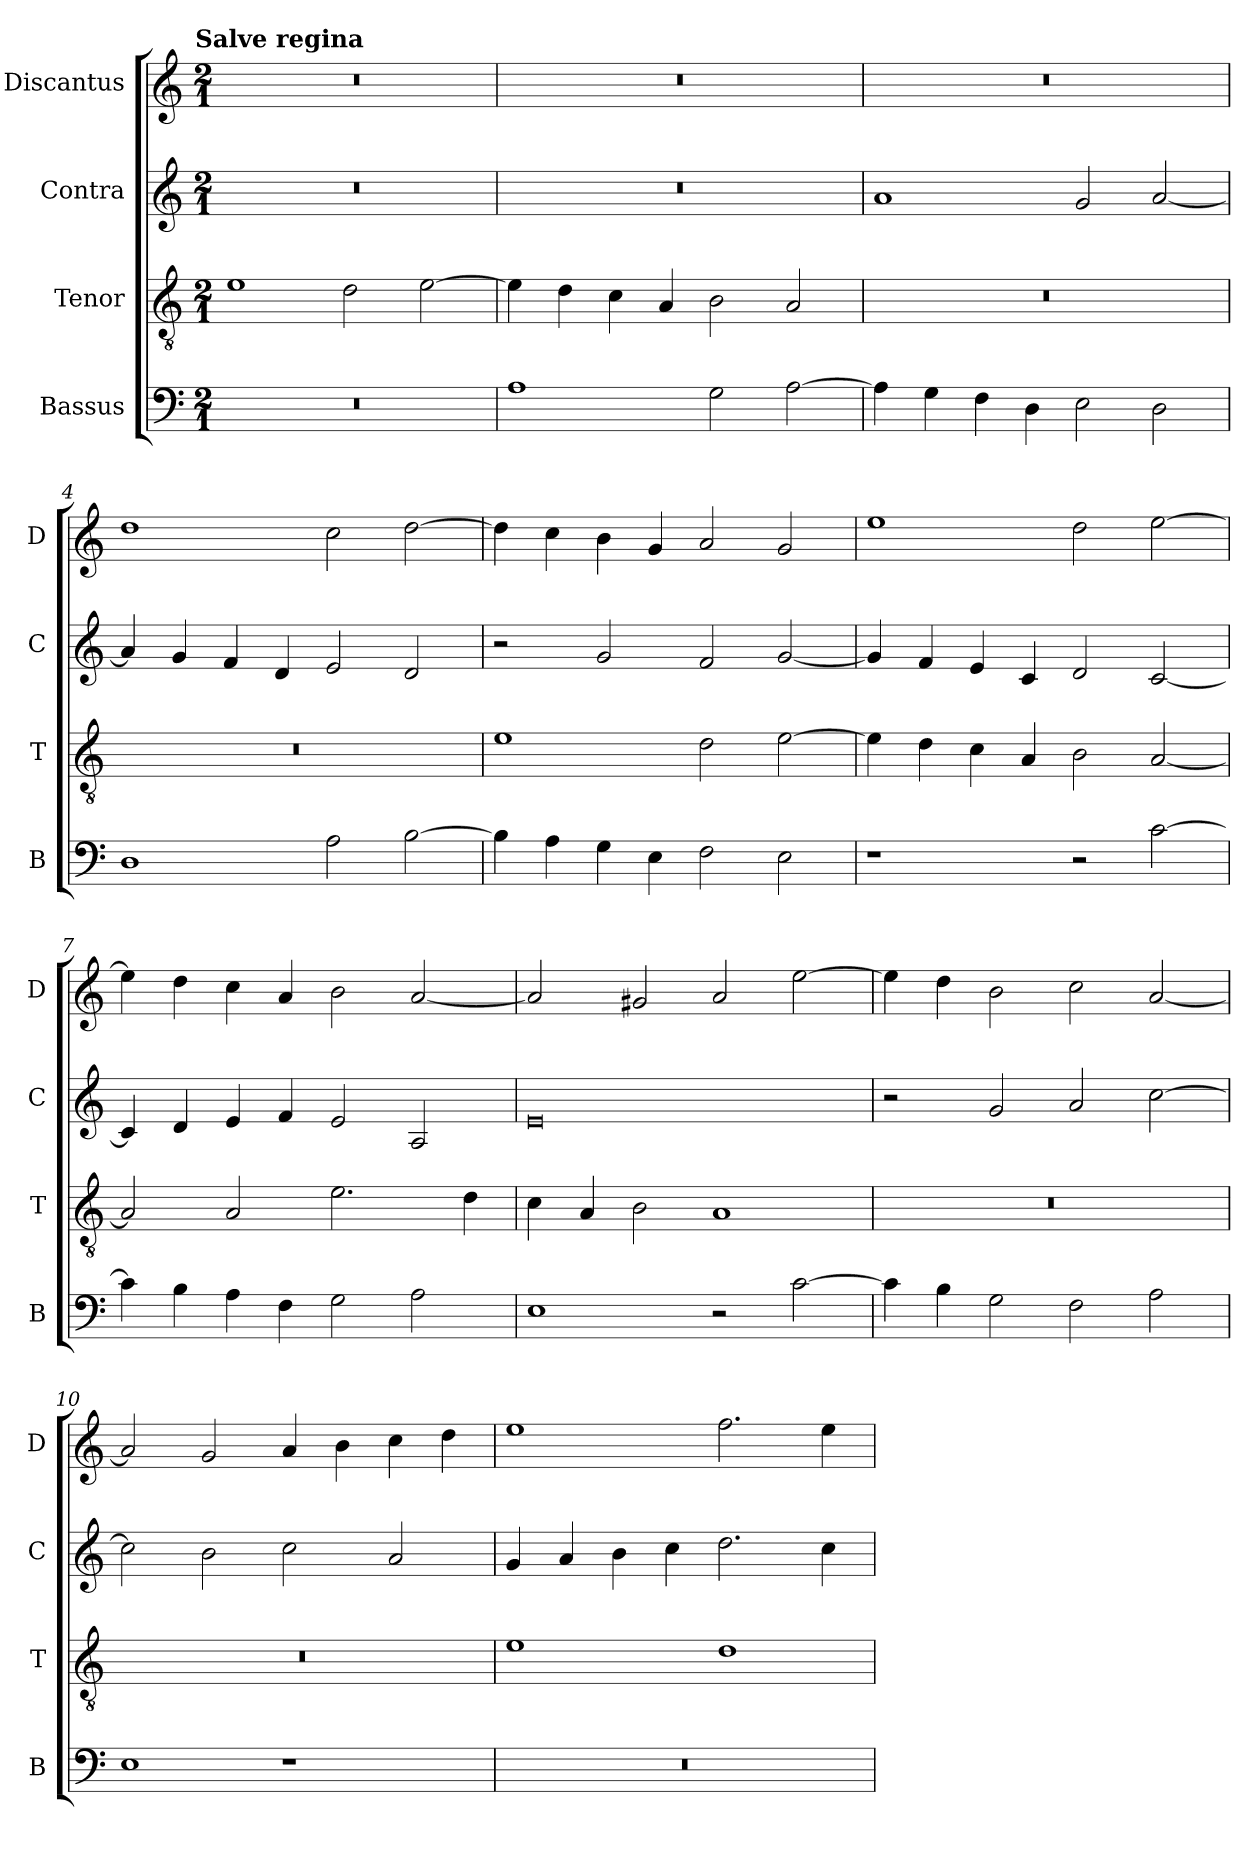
**kern	**kern	**kern	**kern
*part4	*part3	*part2	*part1
*staff4	*staff3	*staff2	*staff1
*I"Bassus	*I"Tenor	*I"Contra	*I"Discantus
*I'B	*I'T	*I'C	*I'D
*clefF4	*clefGv2	*clefG2	*clefG2
*k[]	*k[]	*k[]	*k[]
!!LO:TX:omd:t=Salve regina
*M2/1	*M2/1	*M2/1	*M2/1
=1	=1	=1	=1
0r	1e	0r	0r
.	2d\	.	.
.	[2e\	.	.
=2	=2	=2	=2
1A	4e\]	0r	0r
.	4d\	.	.
.	4c\	.	.
.	4A/	.	.
2G\	2B\	.	.
[2A\	2A/	.	.
=3	=3	=3	=3
4A\]	0r	1a	0r
4G\	.	.	.
4F\	.	.	.
4D\	.	.	.
2E\	.	2g/	.
2D\	.	[2a/	.
=4	=4	=4	=4
1D	0r	4a/]	1dd
.	.	4g/	.
.	.	4f/	.
.	.	4d/	.
2A\	.	2e/	2cc\
[2B\	.	2d/	[2dd\
=5	=5	=5	=5
4B\]	1e	2r	4dd\]
4A\	.	.	4cc\
4G\	.	2g/	4b\
4E\	.	.	4g/
2F\	2d\	2f/	2a/
2E\	[2e\	[2g/	2g/
=6	=6	=6	=6
1r	4e\]	4g/]	1ee
.	4d\	4f/	.
.	4c\	4e/	.
.	4A/	4c/	.
2r	2B\	2d/	2dd\
[2c\	[2A/	[2c/	[2ee\
=7	=7	=7	=7
4c\]	2A/]	4c/]	4ee\]
4B\	.	4d/	4dd\
4A\	2A/	4e/	4cc\
4F\	.	4f/	4a/
2G\	2.e\	2e/	2b\
2A\	.	2A/	[2a/
.	4d\	.	.
=8	=8	=8	=8
1E	4c\	0e	2a/]
.	4A/	.	.
.	2B\	.	2g#X/
2r	1A	.	2a/
[2c\	.	.	[2ee\
=9	=9	=9	=9
4c\]	0r	2r	4ee\]
4B\	.	.	4dd\
2G\	.	2g/	2b\
2F\	.	2a/	2cc\
2A\	.	[2cc\	[2a/
=10	=10	=10	=10
1E	0r	2cc\]	2a/]
.	.	2b\	2g/
1r	.	2cc\	4a/
.	.	.	4b\
.	.	2a/	4cc\
.	.	.	4dd\
=11	=11	=11	=11
0r	1e	4g/	1ee
.	.	4a/	.
.	.	4b\	.
.	.	4cc\	.
.	1d	2.dd\	2.ff\
.	.	4cc\	4ee\
=	=	=	=
*-	*-	*-	*-
